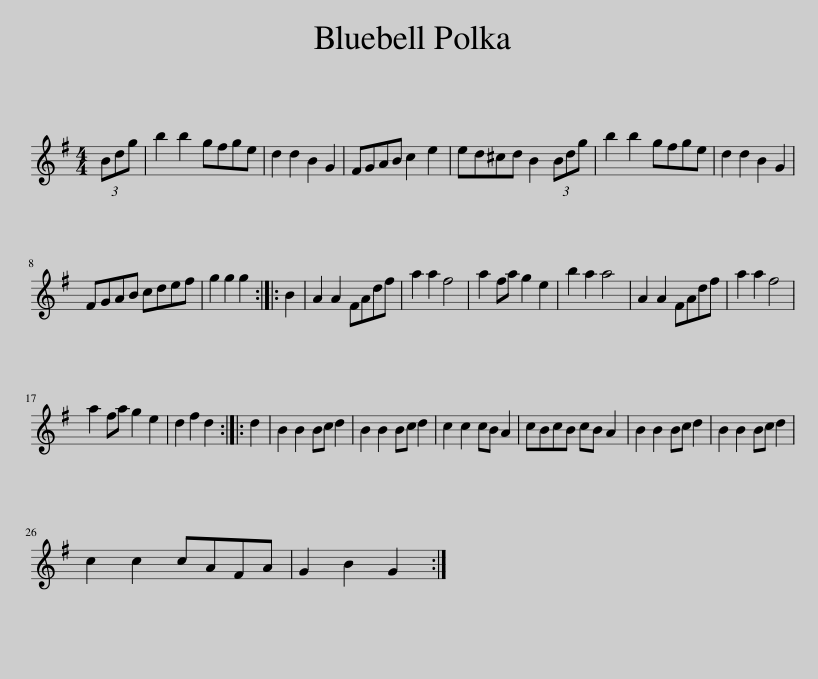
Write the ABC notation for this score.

X:1
L:1/8
M:4/4
I:linebreak $
K:G
V:1 treble
V:1
 (3Bdg | b2 b2 gfge | d2 d2 B2 G2 | FGAB c2 e2 | ed^cd B2 (3Bdg | %5
 b2 b2 gfge | d2 d2 B2 G2 |$ FGAB cdef | g2 g2 g2 :: B2 | %10
 A2 A2 FAdf | a2 a2 f4 | a2 fa g2 e2 | b2 a2 a4 | A2 A2 FAdf | %15
 a2 a2 f4 |$ a2 fa g2 e2 | d2 f2 d2 :: d2 | B2 B2 Bc d2 | %20
 B2 B2 Bc d2 | c2 c2 cB A2 | cBcB cB A2 | B2 B2 Bc d2 | B2 B2 Bc d2 |$ %25
 c2 c2 cAFA | G2 B2 G2 :| %27
